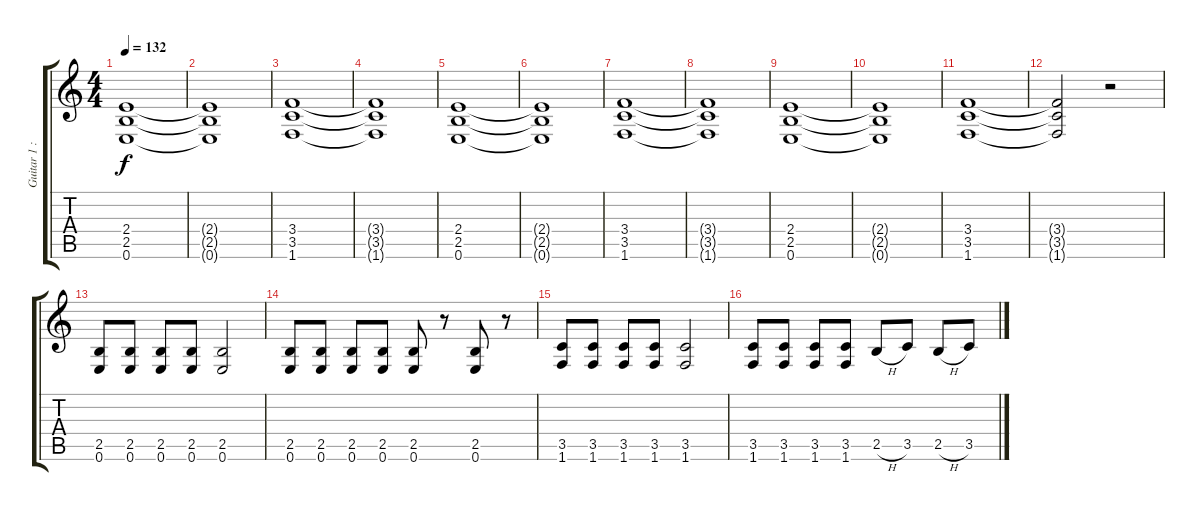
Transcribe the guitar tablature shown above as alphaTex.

\track ("Guitar 1 : Kiko Loureiro" "Guitar 1 :") {instrument overdrivenguitar}
\staff {score tabs}
\tuning (E4 B3 G3 D3 A2 E2) {hide}
\ts (4 4)
\tempo 132
\clef g2
\ks c
(2.4 2.5 0.6).1{dy f} |
(2.4{t} 2.5{t} 0.6{t}).1 |
(3.4 3.5 1.6).1 |
(3.4{t} 3.5{t} 1.6{t}).1 |
(2.4 2.5 0.6).1 |
(2.4{t} 2.5{t} 0.6{t}).1 |
(3.4 3.5 1.6).1 |
(3.4{t} 3.5{t} 1.6{t}).1 |
(2.4 2.5 0.6).1 |
(2.4{t} 2.5{t} 0.6{t}).1 |
(3.4 3.5 1.6).1 |
(3.4{t} 3.5{t} 1.6{t}).2 r.2 |
(2.5 0.6).8 (2.5 0.6).8 (2.5 0.6).8 (2.5 0.6).8 (2.5 0.6).2 |
(2.5 0.6).8 (2.5 0.6).8 (2.5 0.6).8 (2.5 0.6).8 (2.5 0.6).8 r.8 (2.5 0.6).8 r.8 |
(3.5 1.6).8 (3.5 1.6).8 (3.5 1.6).8 (3.5 1.6).8 (3.5 1.6).2 |
(3.5 1.6).8 (3.5 1.6).8 (3.5 1.6).8 (3.5 1.6).8 2.5{h}.8 3.5.8 2.5{h}.8 3.5.8
